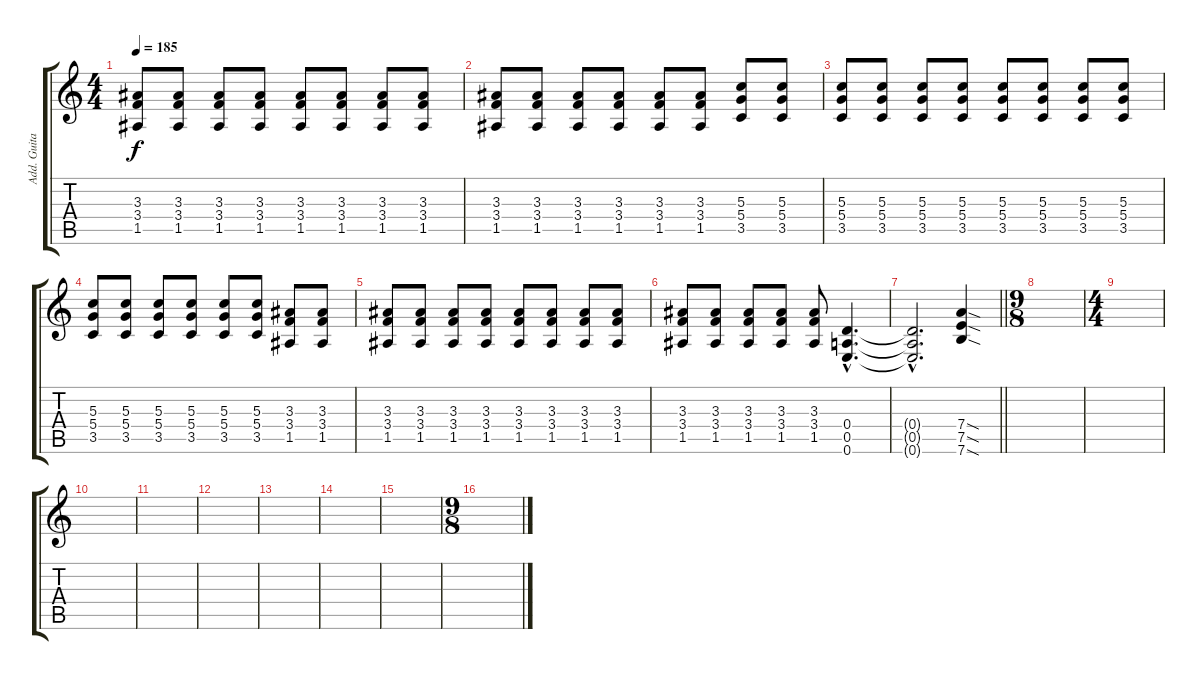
\track ("Add. Guitar" "Add. Guita") {instrument distortionguitar}
\staff {score tabs}
\tuning (E4 B3 G3 D3 A2 E2) {hide}
\ts (4 4)
\tempo 185
\clef g2
\ks c
(3.3 3.4 1.5).8{dy f} (3.3 3.4 1.5).8 (3.3 3.4 1.5).8 (3.3 3.4 1.5).8 (3.3 3.4 1.5).8 (3.3 3.4 1.5).8 (3.3 3.4 1.5).8 (3.3 3.4 1.5).8 |
(3.3 3.4 1.5).8 (3.3 3.4 1.5).8 (3.3 3.4 1.5).8 (3.3 3.4 1.5).8 (3.3 3.4 1.5).8 (3.3 3.4 1.5).8 (5.3 5.4 3.5).8 (5.3 5.4 3.5).8 |
(5.3 5.4 3.5).8 (5.3 5.4 3.5).8 (5.3 5.4 3.5).8 (5.3 5.4 3.5).8 (5.3 5.4 3.5).8 (5.3 5.4 3.5).8 (5.3 5.4 3.5).8 (5.3 5.4 3.5).8 |
(5.3 5.4 3.5).8 (5.3 5.4 3.5).8 (5.3 5.4 3.5).8 (5.3 5.4 3.5).8 (5.3 5.4 3.5).8 (5.3 5.4 3.5).8 (3.3 3.4 1.5).8 (3.3 3.4 1.5).8 |
(3.3 3.4 1.5).8 (3.3 3.4 1.5).8 (3.3 3.4 1.5).8 (3.3 3.4 1.5).8 (3.3 3.4 1.5).8 (3.3 3.4 1.5).8 (3.3 3.4 1.5).8 (3.3 3.4 1.5).8 |
(3.3 3.4 1.5).8 (3.3 3.4 1.5).8 (3.3 3.4 1.5).8 (3.3 3.4 1.5).8 (3.3 3.4 1.5).8 (0.4{hac} 0.5{hac} 0.6{hac}).4{d} |
\barLineRight lightlight
(0.4{hac t} 0.5{hac t} 0.6{hac t}).2{d} (7.4{sod} 7.5{sod} 7.6{sod}).4 |
\ts (9 8)
|
\ts (4 4)
|
|
|
|
|
|
|
\ts (9 8)
